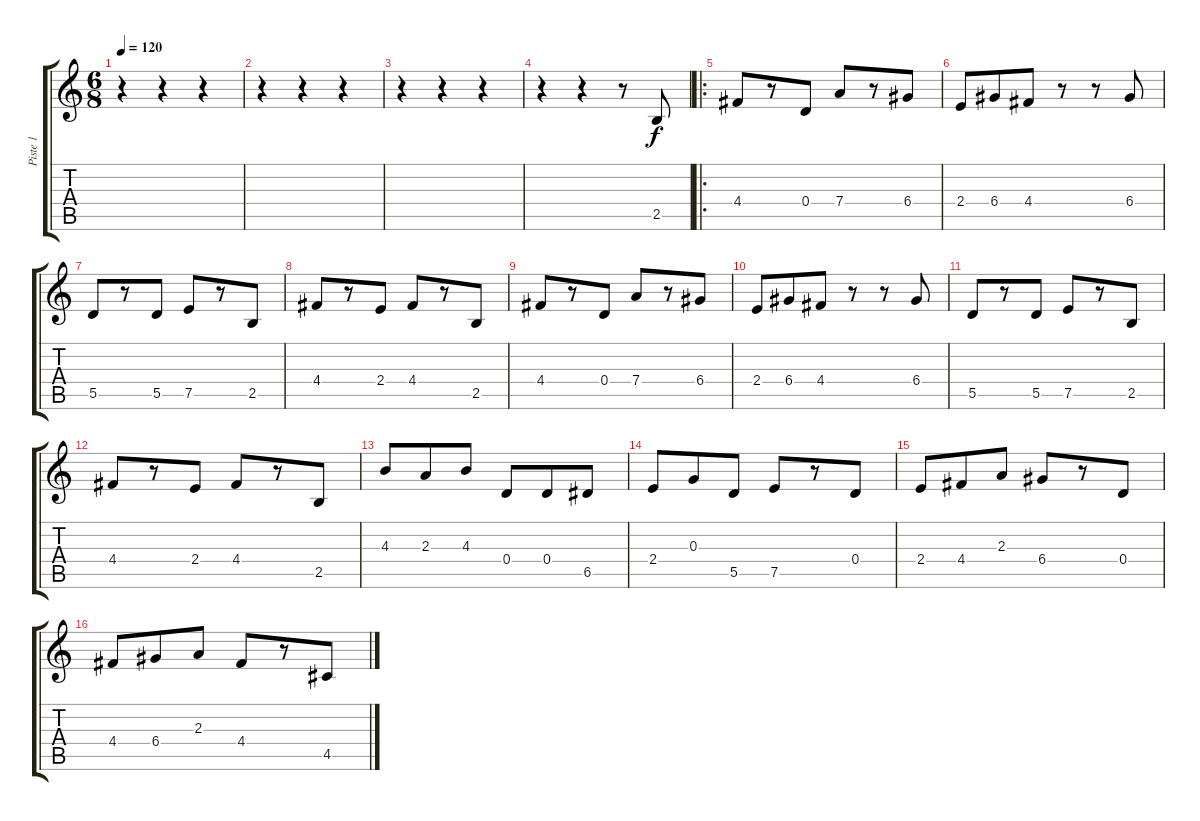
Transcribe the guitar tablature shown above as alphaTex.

\track ("Piste 1" "Piste 1") {instrument distortionguitar}
\staff {score tabs}
\tuning (E4 B3 G3 D3 A2 E2) {hide}
\ts (6 8)
\tempo 120
\clef g2
\ks c
r.4{dy f instrument distortionguitar} r.4 r.4 |
r.4 r.4 r.4 |
r.4 r.4 r.4 |
r.4 r.4 r.8 2.5.8 |
\ro
4.4.8 r.8 0.4.8 7.4.8 r.8 6.4.8 |
2.4.8 6.4.8 4.4.8 r.8 r.8 6.4.8 |
5.5.8 r.8 5.5.8 7.5.8 r.8 2.5.8 |
4.4.8 r.8 2.4.8 4.4.8 r.8 2.5.8 |
4.4.8 r.8 0.4.8 7.4.8 r.8 6.4.8 |
2.4.8 6.4.8 4.4.8 r.8 r.8 6.4.8 |
5.5.8 r.8 5.5.8 7.5.8 r.8 2.5.8 |
4.4.8 r.8 2.4.8 4.4.8 r.8 2.5.8 |
4.3.8 2.3.8 4.3.8 0.4.8 0.4.8 6.5.8 |
2.4.8 0.3.8 5.5.8 7.5.8 r.8 0.4.8 |
2.4.8 4.4.8 2.3.8 6.4.8 r.8 0.4.8 |
4.4.8 6.4.8 2.3.8 4.4.8 r.8 4.5.8
